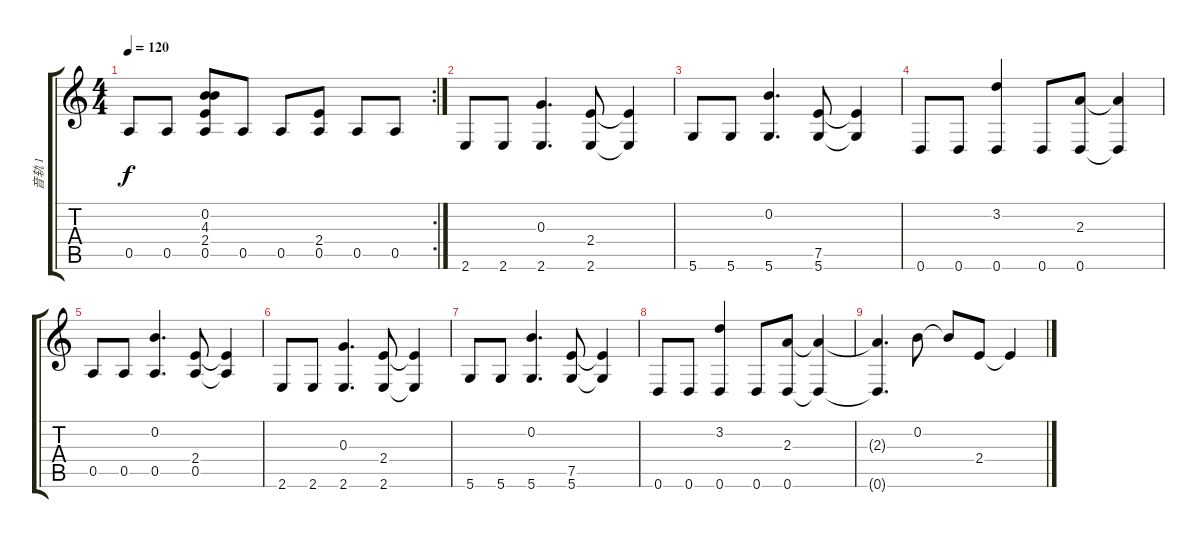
\track ("音轨 1" "音轨 1") {instrument acousticguitarsteel}
\staff {score tabs}
\tuning (E4 B3 G3 D3 A2 D2) {hide}
\rc 2
\ts (4 4)
\tempo 120
\clef g2
\ks c
0.5.8{dy f} 0.5.8 (0.2 4.3 2.4 0.5).8 0.5.8 0.5.8 (2.4 0.5).8 0.5.8 0.5.8 |
2.6.8 2.6.8 (0.3 2.6).4{d} (2.4 2.6).8 (2.4{t} 2.6{t}).4 |
5.6.8 5.6.8 (0.2 5.6).4{d} (7.5 5.6).8 (7.5{t} 5.6{t}).4 |
0.6.8 0.6.8 (3.2 0.6).4 0.6.8 (2.3 0.6).8 (2.3{t} 0.6{t}).4 |
0.5.8 0.5.8 (0.2 0.5).4{d} (2.4 0.5).8 (2.4{t} 0.5{t}).4 |
2.6.8 2.6.8 (0.3 2.6).4{d} (2.4 2.6).8 (2.4{t} 2.6{t}).4 |
5.6.8 5.6.8 (0.2 5.6).4{d} (7.5 5.6).8 (7.5{t} 5.6{t}).4 |
0.6.8 0.6.8 (3.2 0.6).4 0.6.8 (2.3 0.6).8 (2.3{t} 0.6{t}).4 |
(2.3{t} 0.6{t}).4{d} 0.2.8 0.2{t}.8 2.4.8 2.4{t}.4
